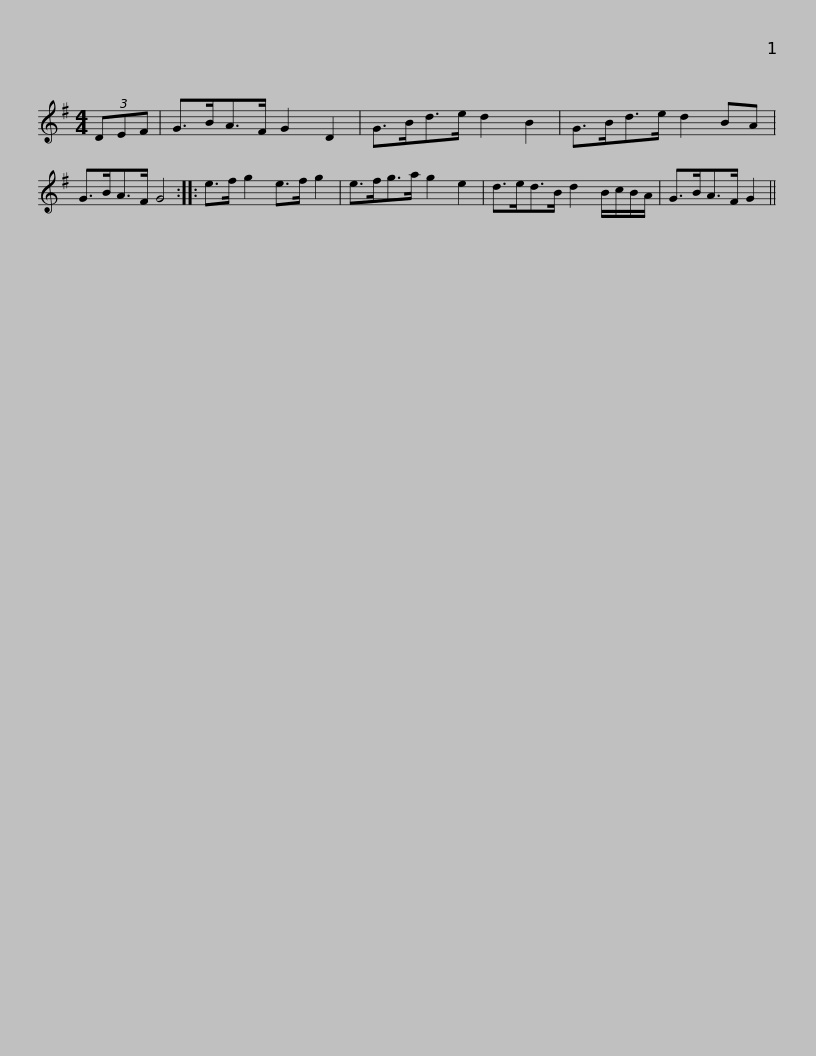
X:1
L:1/8
M:4/4
I:linebreak $
K:G
V:1 treble
V:1
 (3DEF | G>BA>F G2 D2 | G>Bd>e d2 B2 | G>Bd>e d2 BA | G>BA>F G4 :: %5
 e>f g2 e>f g2 |$ e>fg>a g2 e2 | d>ed>B d2 B/c/B/A/ | G>BA>F G2 || %9
